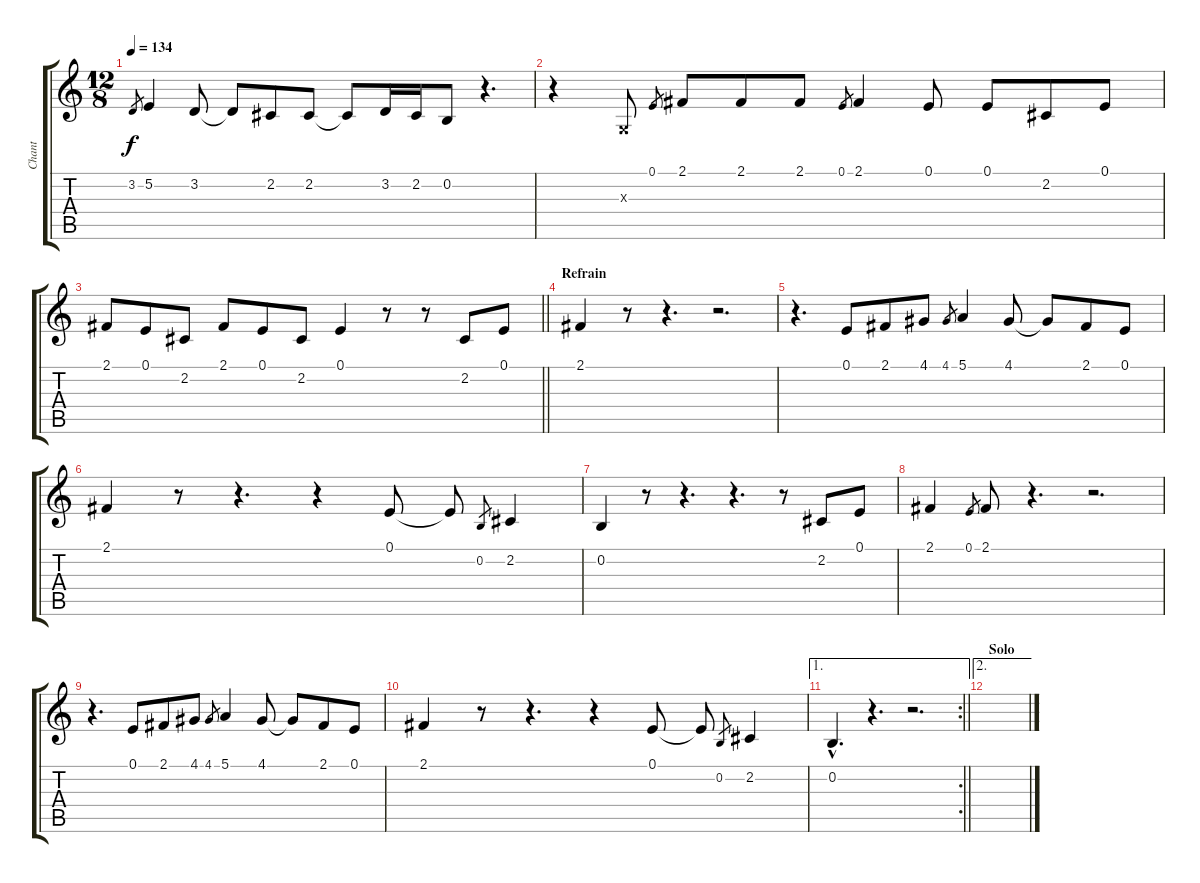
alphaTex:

\track ("Chant" "Chant") {instrument lead6voice}
\staff {score tabs}
\tuning (E4 B3 G3 D3 A2 E2) {hide}
\ts (12 8)
\tempo 134
\clef g2
\ks c
3.2.8{gr dy f} 5.2.4 3.2.8 3.2{t}.8 2.2.8 2.2.8 2.2{t}.8 3.2.16 2.2.16 0.2.8 r.4{d} |
r.4 0.3{x}.8 0.1.8{gr} 2.1.8 2.1.8 2.1.8 0.1.8{gr} 2.1.4 0.1.8 0.1.8 2.2.8 0.1.8 |
\barLineRight lightlight
2.1.8 0.1.8 2.2.8 2.1.8 0.1.8 2.2.8 0.1.4 r.8 r.8 2.2.8 0.1.8 |
\section ("" "Refrain")
2.1.4 r.8 r.4{d} r.2{d} |
r.4{d} 0.1.8 2.1.8 4.1.8 4.1.8{gr} 5.1.4 4.1.8 4.1{t}.8 2.1.8 0.1.8 |
2.1.4 r.8 r.4{d} r.4 0.1.8 0.1{t}.8 0.2.8{gr} 2.2.4 |
0.2.4 r.8 r.4{d} r.4{d} r.8 2.2.8 0.1.8 |
2.1.4 0.1.8{gr} 2.1.8 r.4{d} r.2{d} |
r.4{d} 0.1.8 2.1.8 4.1.8 4.1.8{gr} 5.1.4 4.1.8 4.1{t}.8 2.1.8 0.1.8 |
2.1.4 r.8 r.4{d} r.4 0.1.8 0.1{t}.8 0.2.8{gr} 2.2.4 |
\ae 1
\rc 2
\barLineRight lightlight
0.2{hac}.4{d} r.4{d} r.2{d} |
\ae 2
\section ("" "Solo")
